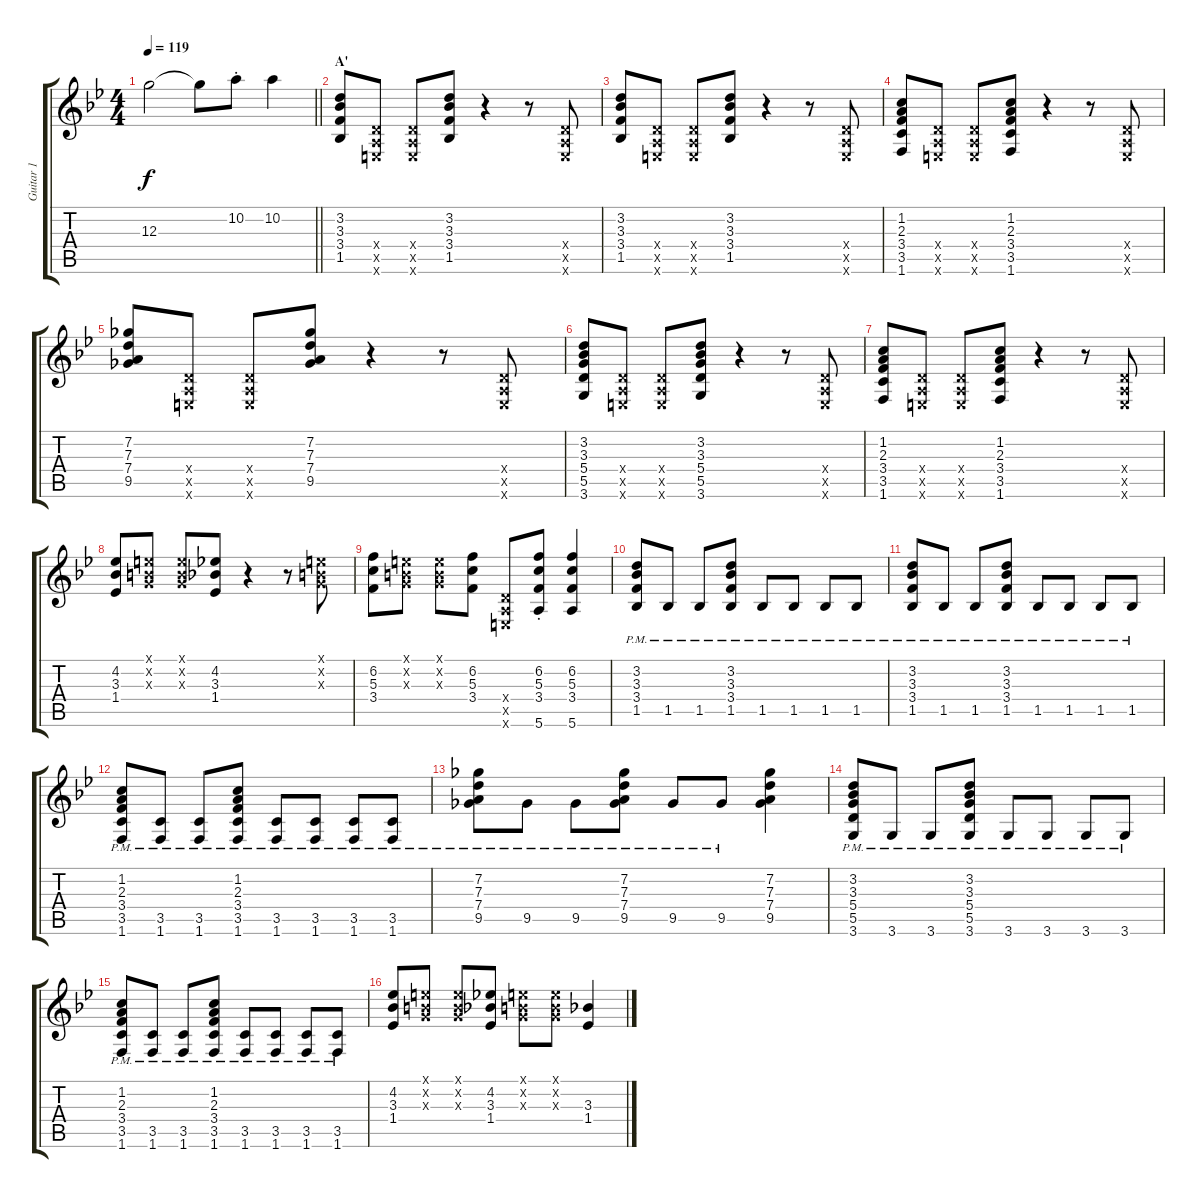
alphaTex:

\track ("Guitar 1" "Guitar 1") {instrument distortionguitar}
\staff {score tabs}
\tuning (E4 B3 G3 D3 A2 E2) {hide}
\ts (4 4)
\tempo 119
\clef g2
\barLineRight lightlight
\ks bb
12.3{t}.2{dy f} 12.3{t}.8 10.2{st}.8 10.2.4 |
\section ("" "A'")
(3.2 3.3 3.4 1.5).8 (0.4{x} 0.5{x} 0.6{x}).8 (0.4{x} 0.5{x} 0.6{x}).8 (3.2 3.3 3.4 1.5).8 r.4 r.8 (0.4{x} 0.5{x} 0.6{x}).8 |
(3.2 3.3 3.4 1.5).8 (0.4{x} 0.5{x} 0.6{x}).8 (0.4{x} 0.5{x} 0.6{x}).8 (3.2 3.3 3.4 1.5).8 r.4 r.8 (0.4{x} 0.5{x} 0.6{x}).8 |
(1.2 2.3 3.4 3.5 1.6).8 (0.4{x} 0.5{x} 0.6{x}).8 (0.4{x} 0.5{x} 0.6{x}).8 (1.2 2.3 3.4 3.5 1.6).8 r.4 r.8 (0.4{x} 0.5{x} 0.6{x}).8 |
(7.2 7.3 7.4 9.5).8 (0.4{x} 0.5{x} 0.6{x}).8 (0.4{x} 0.5{x} 0.6{x}).8 (7.2 7.3 7.4 9.5).8 r.4 r.8 (0.4{x} 0.5{x} 0.6{x}).8 |
(3.2 3.3 5.4 5.5 3.6).8 (0.4{x} 0.5{x} 0.6{x}).8 (0.4{x} 0.5{x} 0.6{x}).8 (3.2 3.3 5.4 5.5 3.6).8 r.4 r.8 (0.4{x} 0.5{x} 0.6{x}).8 |
(1.2 2.3 3.4 3.5 1.6).8 (0.4{x} 0.5{x} 0.6{x}).8 (0.4{x} 0.5{x} 0.6{x}).8 (1.2 2.3 3.4 3.5 1.6).8 r.4 r.8 (0.4{x} 0.5{x} 0.6{x}).8 |
(4.2 3.3 1.4).8 (0.1{x} 0.2{x} 0.3{x}).8 (0.1{x} 0.2{x} 0.3{x}).8 (4.2 3.3 1.4).8 r.4 r.8 (0.1{x} 0.2{x} 0.3{x}).8 |
(6.2 5.3 3.4).8 (0.1{x} 0.2{x} 0.3{x}).8 (0.1{x} 0.2{x} 0.3{x}).8 (6.2 5.3 3.4).8 (0.4{x} 0.5{x} 0.6{x}).8 (6.2 5.3 3.4 5.6{st}).8 (6.2 5.3 3.4 5.6).4 |
(3.2{pm} 3.3{pm} 3.4{pm} 1.5{pm}).8 1.5{pm}.8 1.5{pm}.8 (3.2{pm} 3.3{pm} 3.4{pm} 1.5{pm}).8 1.5{pm}.8 1.5{pm}.8 1.5{pm}.8 1.5{pm}.8 |
(3.2{pm} 3.3{pm} 3.4{pm} 1.5{pm}).8 1.5{pm}.8 1.5{pm}.8 (3.2{pm} 3.3{pm} 3.4{pm} 1.5{pm}).8 1.5{pm}.8 1.5{pm}.8 1.5{pm}.8 1.5{pm}.8 |
(1.2{pm} 2.3{pm} 3.4{pm} 3.5{pm} 1.6{pm}).8 (3.5{pm} 1.6{pm}).8 (3.5{pm} 1.6{pm}).8 (1.2{pm} 2.3{pm} 3.4{pm} 3.5{pm} 1.6{pm}).8 (3.5{pm} 1.6{pm}).8 (3.5{pm} 1.6{pm}).8 (3.5{pm} 1.6{pm}).8 (3.5{pm} 1.6{pm}).8 |
(7.2{pm} 7.3{pm} 7.4{pm} 9.5{pm}).8 9.5{pm}.8 9.5{pm}.8 (7.2{pm} 7.3{pm} 7.4{pm} 9.5{pm}).8 9.5{pm}.8 9.5{pm}.8 (7.2 7.3 7.4 9.5).4 |
(3.2{pm} 3.3{pm} 5.4{pm} 5.5{pm} 3.6{pm}).8 3.6{pm}.8 3.6{pm}.8 (3.2{pm} 3.3{pm} 5.4{pm} 5.5{pm} 3.6{pm}).8 3.6{pm}.8 3.6{pm}.8 3.6{pm}.8 3.6{pm}.8 |
(1.2{pm} 2.3{pm} 3.4{pm} 3.5{pm} 1.6{pm}).8 (3.5{pm} 1.6{pm}).8 (3.5{pm} 1.6{pm}).8 (1.2{pm} 2.3{pm} 3.4{pm} 3.5{pm} 1.6{pm}).8 (3.5{pm} 1.6{pm}).8 (3.5{pm} 1.6{pm}).8 (3.5{pm} 1.6{pm}).8 (3.5{pm} 1.6{pm}).8 |
(4.2 3.3 1.4).8 (0.1{x} 0.2{x} 0.3{x}).8 (0.1{x} 0.2{x} 0.3{x}).8 (4.2 3.3 1.4).8 (0.1{x} 0.2{x} 0.3{x}).8 (0.1{x} 0.2{x} 0.3{x}).8 (3.3 1.4).4
